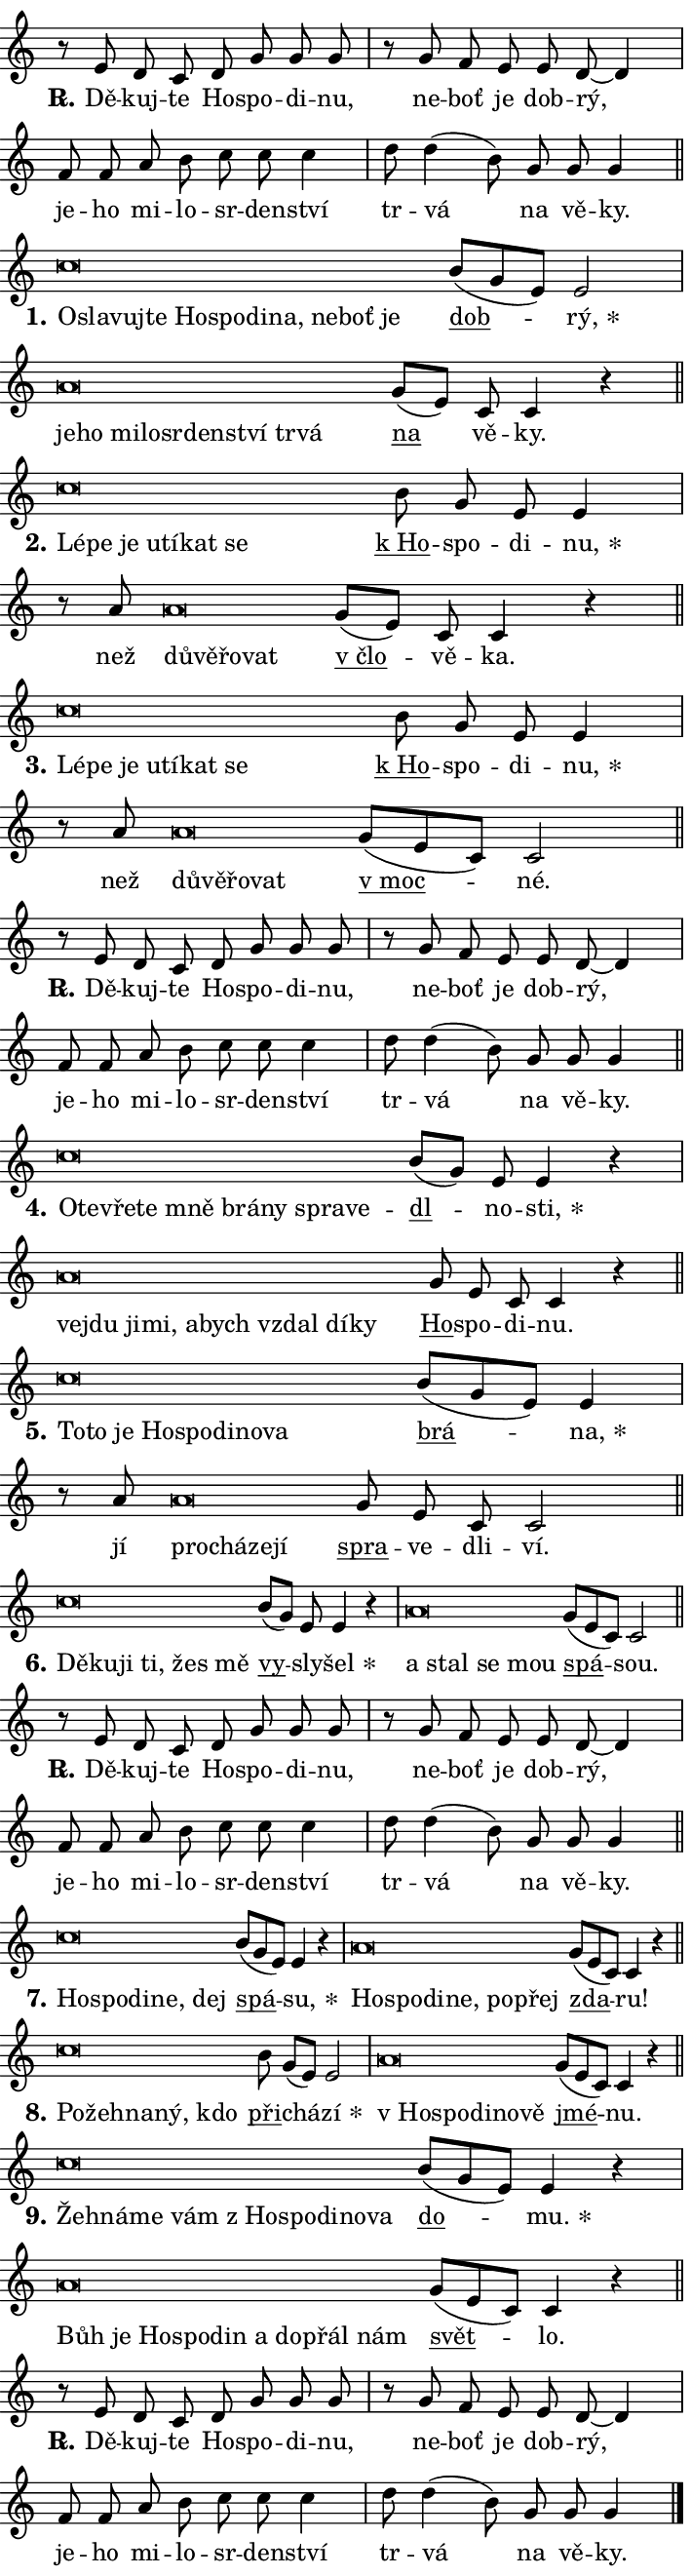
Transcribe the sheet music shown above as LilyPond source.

\version "2.24.0"
\header { tagline = "" }
\paper {
  indent = 0\cm
  top-margin = 0\cm
  right-margin = 0.13\cm % to fit lyric hyphens
  bottom-margin = 0\cm
  left-margin = 0\cm
  paper-width = 12\cm
  page-breaking = #ly:one-page-breaking
  system-system-spacing.basic-distance = #11
  score-system-spacing.basic-distance = #11
  ragged-last = ##f
}


%% Author: Thomas Morley
%% https://lists.gnu.org/archive/html/lilypond-user/2020-05/msg00002.html
#(define (line-position grob)
"Returns position of @var[grob} in current system:
   @code{'start}, if at first time-step
   @code{'end}, if at last time-step
   @code{'middle} otherwise
"
  (let* ((col (ly:item-get-column grob))
         (ln (ly:grob-object col 'left-neighbor))
         (rn (ly:grob-object col 'right-neighbor))
         (col-to-check-left (if (ly:grob? ln) ln col))
         (col-to-check-right (if (ly:grob? rn) rn col))
         (break-dir-left
           (and
             (ly:grob-property col-to-check-left 'non-musical #f)
             (ly:item-break-dir col-to-check-left)))
         (break-dir-right
           (and
             (ly:grob-property col-to-check-right 'non-musical #f)
             (ly:item-break-dir col-to-check-right))))
        (cond ((eqv? 1 break-dir-left) 'start)
              ((eqv? -1 break-dir-right) 'end)
              (else 'middle))))

#(define (tranparent-at-line-position vctor)
  (lambda (grob)
  "Relying on @code{line-position} select the relevant enry from @var{vctor}.
Used to determine transparency,"
    (case (line-position grob)
      ((end) (not (vector-ref vctor 0)))
      ((middle) (not (vector-ref vctor 1)))
      ((start) (not (vector-ref vctor 2))))))

noteHeadBreakVisibility =
#(define-music-function (break-visibility)(vector?)
"Makes @code{NoteHead}s transparent relying on @var{break-visibility}"
#{
  \override NoteHead.transparent =
    #(tranparent-at-line-position break-visibility)
#})

#(define delete-ledgers-for-transparent-note-heads
  (lambda (grob)
    "Reads whether a @code{NoteHead} is transparent.
If so this @code{NoteHead} is removed from @code{'note-heads} from
@var{grob}, which is supposed to be @code{LedgerLineSpanner}.
As a result ledgers are not printed for this @code{NoteHead}"
    (let* ((nhds-array (ly:grob-object grob 'note-heads))
           (nhds-list
             (if (ly:grob-array? nhds-array)
                 (ly:grob-array->list nhds-array)
                 '()))
           ;; Relies on the transparent-property being done before
           ;; Staff.LedgerLineSpanner.after-line-breaking is executed.
           ;; This is fragile ...
           (to-keep
             (remove
               (lambda (nhd)
                 (ly:grob-property nhd 'transparent #f))
               nhds-list)))
      ;; TODO find a better method to iterate over grob-arrays, similiar
      ;; to filter/remove etc for lists
      ;; For now rebuilt from scratch
      (set! (ly:grob-object grob 'note-heads)  '())
      (for-each
        (lambda (nhd)
          (ly:pointer-group-interface::add-grob grob 'note-heads nhd))
        to-keep))))

squashNotes = {
  \override NoteHead.X-extent = #'(-0.2 . 0.2)
  \override NoteHead.Y-extent = #'(-0.75 . 0)
  \override NoteHead.stencil =
    #(lambda (grob)
       (let ((pos (ly:grob-property grob 'staff-position)))
         (begin
           (if (< pos -7) (display "ERROR: Lower brevis then expected\n") (display ""))
           (if (<= pos -6) ly:text-interface::print ly:note-head::print))))
}
unSquashNotes = {
  \revert NoteHead.X-extent
  \revert NoteHead.Y-extent
  \revert NoteHead.stencil
}

hideNotes = \noteHeadBreakVisibility #begin-of-line-visible
unHideNotes = \noteHeadBreakVisibility #all-visible

% work-around for resetting accidentals
% https://lilypond.org/doc/v2.23/Documentation/notation/displaying-rhythms#unmetered-music
cadenzaMeasure = {
  \cadenzaOff
  \partial 1024 s1024
  \cadenzaOn
}

#(define-markup-command (accent layout props text) (markup?)
  "Underline accented syllable"
  (interpret-markup layout props
    #{\markup \override #'(offset . 4.3) \underline { #text }#}))

responsum = \markup \concat {
  "R" \hspace #-1.05 \path #0.1 #'((moveto 0 0.07) (lineto 0.9 0.8)) \hspace #0.05 "."
}

spaceSize = #0.6828661417322834 % exact space size for TeX Gyre Schola

\layout {
  \context {
    \Staff
    \remove "Time_signature_engraver"
    \override LedgerLineSpanner.after-line-breaking = #delete-ledgers-for-transparent-note-heads
  }
  \context {
    \Lyrics {
      \override LyricSpace.minimum-distance = \spaceSize
      \override LyricText.font-name = #"TeX Gyre Schola"
      \override LyricText.font-size = 1
      \override StanzaNumber.font-name = #"TeX Gyre Schola Bold"
      \override StanzaNumber.font-size = 1
    }
  }
  \context {
    \Score 
    \override NoteHead.text =
      #(lambda (grob) 
        (let ((pos (ly:grob-property grob 'staff-position)))
          #{\markup {
            \combine
              \halign #-0.55 \raise #(if (= pos -6) 0 0.5) \override #'(thickness . 2) \draw-line #'(3.2 . 0)
              \musicglyph "noteheads.sM1"
          }#}))
  }
}

% magnetic-lyrics.ily
%
%   written by
%     Jean Abou Samra <jean@abou-samra.fr>
%     Werner Lemberg <wl@gnu.org>
%
%   adapted by
%     Jiri Hon <jiri.hon@gmail.com>
%
% Version 2022-Apr-15

% https://www.mail-archive.com/lilypond-user@gnu.org/msg149350.html

#(define (Left_hyphen_pointer_engraver context)
   "Collect syllable-hyphen-syllable occurrences in lyrics and store
them in properties.  This engraver only looks to the left.  For
example, if the lyrics input is @code{foo -- bar}, it does the
following.

@itemize @bullet
@item
Set the @code{text} property of the @code{LyricHyphen} grob between
@q{foo} and @q{bar} to @code{foo}.

@item
Set the @code{left-hyphen} property of the @code{LyricText} grob with
text @q{foo} to the @code{LyricHyphen} grob between @q{foo} and
@q{bar}.
@end itemize

Use this auxiliary engraver in combination with the
@code{lyric-@/text::@/apply-@/magnetic-@/offset!} hook."
   (let ((hyphen #f)
         (text #f))
     (make-engraver
      (acknowledgers
       ((lyric-syllable-interface engraver grob source-engraver)
        (set! text grob)))
      (end-acknowledgers
       ((lyric-hyphen-interface engraver grob source-engraver)
        ;(when (not (grob::has-interface grob 'lyric-space-interface))
          (set! hyphen grob)));)
      ((stop-translation-timestep engraver)
       (when (and text hyphen)
         (ly:grob-set-object! text 'left-hyphen hyphen))
       (set! text #f)
       (set! hyphen #f)))))

#(define (lyric-text::apply-magnetic-offset! grob)
   "If the space between two syllables is less than the value in
property @code{LyricText@/.details@/.squash-threshold}, move the right
syllable to the left so that it gets concatenated with the left
syllable.

Use this function as a hook for
@code{LyricText@/.after-@/line-@/breaking} if the
@code{Left_@/hyphen_@/pointer_@/engraver} is active."
   (let ((hyphen (ly:grob-object grob 'left-hyphen #f)))
     (when hyphen
       (let ((left-text (ly:spanner-bound hyphen LEFT)))
         (when (grob::has-interface left-text 'lyric-syllable-interface)
           (let* ((common (ly:grob-common-refpoint grob left-text X))
                  (this-x-ext (ly:grob-extent grob common X))
                  (left-x-ext
                   (begin
                     ;; Trigger magnetism for left-text.
                     (ly:grob-property left-text 'after-line-breaking)
                     (ly:grob-extent left-text common X)))
                  ;; `delta` is the gap width between two syllables.
                  (delta (- (interval-start this-x-ext)
                            (interval-end left-x-ext)))
                  (details (ly:grob-property grob 'details))
                  (threshold (assoc-get 'squash-threshold details 0.2)))
             (when (< delta threshold)
               (let* (;; We have to manipulate the input text so that
                      ;; ligatures crossing syllable boundaries are not
                      ;; disabled.  For languages based on the Latin
                      ;; script this is essentially a beautification.
                      ;; However, for non-Western scripts it can be a
                      ;; necessity.
                      (lt (ly:grob-property left-text 'text))
                      (rt (ly:grob-property grob 'text))
                      (is-space (grob::has-interface hyphen 'lyric-space-interface))
                      (space (if is-space " " ""))
                      (extra-delta (if is-space spaceSize 0))
                      ;; Append new syllable.
                      (ltrt-space (if (and (string? lt) (string? rt))
                                (string-append lt space rt)
                                (make-concat-markup (list lt space rt))))
                      ;; Right-align `ltrt` to the right side.
                      (ltrt-space-markup (grob-interpret-markup
                               grob
                               (make-translate-markup
                                (cons (interval-length this-x-ext) 0)
                                (make-right-align-markup ltrt-space)))))
                 (begin
                   ;; Don't print `left-text`.
                   (ly:grob-set-property! left-text 'stencil #f)
                   ;; Set text and stencil (which holds all collected
                   ;; syllables so far) and shift it to the left.
                   (ly:grob-set-property! grob 'text ltrt-space)
                   (ly:grob-set-property! grob 'stencil ltrt-space-markup)
                   (ly:grob-translate-axis! grob (- (- delta extra-delta)) X))))))))))


#(define (lyric-hyphen::displace-bounds-first grob)
   ;; Make very sure this callback isn't triggered too early.
   (let ((left (ly:spanner-bound grob LEFT))
         (right (ly:spanner-bound grob RIGHT)))
     (ly:grob-property left 'after-line-breaking)
     (ly:grob-property right 'after-line-breaking)
     (ly:lyric-hyphen::print grob)))

squashThreshold = #0.4

\layout {
  \context {
    \Lyrics
    \consists #Left_hyphen_pointer_engraver
    \override LyricText.after-line-breaking =
      #lyric-text::apply-magnetic-offset!
    \override LyricHyphen.stencil = #lyric-hyphen::displace-bounds-first
    \override LyricText.details.squash-threshold = \squashThreshold
    \override LyricHyphen.minimum-distance = 0
    \override LyricHyphen.minimum-length = \squashThreshold
  }
}

squashText = \override LyricText.details.squash-threshold = 9999
unSquashText = \override LyricText.details.squash-threshold = \squashThreshold

leftText = \override LyricText.self-alignment-X = #LEFT
unLeftText = \revert LyricText.self-alignment-X

starOffset = #(lambda (grob) 
                (let ((x_offset (ly:self-alignment-interface::aligned-on-x-parent grob)))
                  (if (= x_offset 0) 0 (+ x_offset 1.2))))

star = #(define-music-function (syllable)(string?)
"Append star separator at the end of a syllable"
#{
  \once \override LyricText.X-offset = #starOffset
  \lyricmode { \markup {
    #syllable
    \override #'((font-name . "TeX Gyre Schola Bold")) \hspace #0.2 \lower #0.65 \larger "*"
  } }
#})

starAccent = #(define-music-function (syllable)(string?)
"Append star separator at the end of a syllable and make accent"
#{
  \once \override LyricText.X-offset = #starOffset
  \lyricmode { \markup {
    \accent #syllable
    \override #'((font-name . "TeX Gyre Schola Bold")) \hspace #0.2 \lower #0.65 \larger "*"
  } }
#})

breath = #(define-music-function (syllable)(string?)
"Append breathing indicator at the end of a syllable"
#{
  \lyricmode { \markup { #syllable "+" } }
#})

optionalBreath = #(define-music-function (syllable)(string?)
"Append optional breathing indicator at the end of a syllable"
#{
  \lyricmode { \markup { #syllable "(+)" } }
#})


\score {
    <<
        \new Voice = "melody" { \cadenzaOn \key c \major \relative { r8 e' d c d g g g \cadenzaMeasure \bar "|" r g f e e d~ d4 \cadenzaMeasure \bar "|" f8 f a b c c c4 \cadenzaMeasure \bar "|" d8 d4( b8)] g g g4 \cadenzaMeasure \bar "||" \break } }
        \new Lyrics \lyricsto "melody" { \lyricmode { \set stanza = \responsum
Dě -- kuj -- te Ho -- spo -- di -- nu, ne -- boť je dob -- rý, je -- ho mi -- lo -- sr -- den -- ství tr -- vá na vě -- ky. } }
    >>
    \layout {}
}

\score {
    <<
        \new Voice = "melody" { \cadenzaOn \key c \major \relative { \squashNotes c''\breve*1/16 \hideNotes \breve*1/16 \bar "" \breve*1/16 \bar "" \breve*1/16 \bar "" \breve*1/16 \bar "" \breve*1/16 \bar "" \breve*1/16 \bar "" \breve*1/16 \bar "" \breve*1/16 \bar "" \breve*1/16 \breve*1/16 \bar "" \unHideNotes \unSquashNotes \bar "" b8[( g e)] e2 \cadenzaMeasure \bar "|" \squashNotes a\breve*1/16 \hideNotes \breve*1/16 \bar "" \breve*1/16 \bar "" \breve*1/16 \bar "" \breve*1/16 \bar "" \breve*1/16 \bar "" \breve*1/16 \bar "" \breve*1/16 \breve*1/16 \bar "" \unHideNotes \unSquashNotes \bar "" g8[( e)] c c4 r \cadenzaMeasure \bar "||" \break } }
        \new Lyrics \lyricsto "melody" { \lyricmode { \set stanza = "1."
\leftText O -- \squashText sla -- vuj -- te Ho -- spo -- di -- na, ne -- boť je \unLeftText \unSquashText \markup \accent dob -- \star rý, \leftText je -- \squashText ho mi -- lo -- sr -- den -- ství tr -- vá \unLeftText \unSquashText \markup \accent na vě -- ky. } }
    >>
    \layout {}
}

\score {
    <<
        \new Voice = "melody" { \cadenzaOn \key c \major \relative { \squashNotes c''\breve*1/16 \hideNotes \breve*1/16 \bar "" \breve*1/16 \bar "" \breve*1/16 \bar "" \breve*1/16 \bar "" \breve*1/16 \breve*1/16 \bar "" \unHideNotes \unSquashNotes \bar "" b8 g e e4 \cadenzaMeasure \bar "|" r8 a \squashNotes a\breve*1/16 \hideNotes \breve*1/16 \bar "" \breve*1/16 \breve*1/16 \bar "" \unHideNotes \unSquashNotes \bar "" g8[( e)] c c4 r \cadenzaMeasure \bar "||" \break } }
        \new Lyrics \lyricsto "melody" { \lyricmode { \set stanza = "2."
\leftText Lé -- \squashText pe je u -- tí -- kat se \unLeftText \unSquashText \markup \accent "k Ho" -- spo -- di -- \star nu, než \leftText dů -- \squashText vě -- řo -- vat \unLeftText \unSquashText \markup \accent "v člo" -- vě -- ka. } }
    >>
    \layout {}
}

\score {
    <<
        \new Voice = "melody" { \cadenzaOn \key c \major \relative { \squashNotes c''\breve*1/16 \hideNotes \breve*1/16 \bar "" \breve*1/16 \bar "" \breve*1/16 \bar "" \breve*1/16 \bar "" \breve*1/16 \breve*1/16 \bar "" \unHideNotes \unSquashNotes \bar "" b8 g e e4 \cadenzaMeasure \bar "|" r8 a \squashNotes a\breve*1/16 \hideNotes \breve*1/16 \bar "" \breve*1/16 \breve*1/16 \bar "" \unHideNotes \unSquashNotes \bar "" g8[( e c)] c2 \cadenzaMeasure \bar "||" \break } }
        \new Lyrics \lyricsto "melody" { \lyricmode { \set stanza = "3."
\leftText Lé -- \squashText pe je u -- tí -- kat se \unLeftText \unSquashText \markup \accent "k Ho" -- spo -- di -- \star nu, než \leftText dů -- \squashText vě -- řo -- vat \unLeftText \unSquashText \markup \accent "v moc" -- né. } }
    >>
    \layout {}
}

\score {
    <<
        \new Voice = "melody" { \cadenzaOn \key c \major \relative { r8 e' d c d g g g \cadenzaMeasure \bar "|" r g f e e d~ d4 \cadenzaMeasure \bar "|" f8 f a b c c c4 \cadenzaMeasure \bar "|" d8 d4( b8)] g g g4 \cadenzaMeasure \bar "||" \break } }
        \new Lyrics \lyricsto "melody" { \lyricmode { \set stanza = \responsum
Dě -- kuj -- te Ho -- spo -- di -- nu, ne -- boť je dob -- rý, je -- ho mi -- lo -- sr -- den -- ství tr -- vá na vě -- ky. } }
    >>
    \layout {}
}

\score {
    <<
        \new Voice = "melody" { \cadenzaOn \key c \major \relative { \squashNotes c''\breve*1/16 \hideNotes \breve*1/16 \bar "" \breve*1/16 \bar "" \breve*1/16 \bar "" \breve*1/16 \bar "" \breve*1/16 \bar "" \breve*1/16 \bar "" \breve*1/16 \breve*1/16 \bar "" \unHideNotes \unSquashNotes \bar "" b8[( g)] e e4 r \cadenzaMeasure \bar "|" \squashNotes a\breve*1/16 \hideNotes \breve*1/16 \bar "" \breve*1/16 \bar "" \breve*1/16 \bar "" \breve*1/16 \bar "" \breve*1/16 \bar "" \breve*1/16 \bar "" \breve*1/16 \breve*1/16 \bar "" \unHideNotes \unSquashNotes \bar "" g8 e c c4 r \cadenzaMeasure \bar "||" \break } }
        \new Lyrics \lyricsto "melody" { \lyricmode { \set stanza = "4."
\leftText O -- \squashText te -- vře -- te mně brá -- ny spra -- ve -- \unLeftText \unSquashText \markup \accent dl -- no -- \star sti, \leftText ve -- \squashText jdu ji -- mi, a -- bych vzdal dí -- ky \unLeftText \unSquashText \markup \accent Ho -- spo -- di -- nu. } }
    >>
    \layout {}
}

\score {
    <<
        \new Voice = "melody" { \cadenzaOn \key c \major \relative { \squashNotes c''\breve*1/16 \hideNotes \breve*1/16 \bar "" \breve*1/16 \bar "" \breve*1/16 \bar "" \breve*1/16 \bar "" \breve*1/16 \bar "" \breve*1/16 \breve*1/16 \bar "" \unHideNotes \unSquashNotes \bar "" b8[( g e)] e4 \cadenzaMeasure \bar "|" r8 a \squashNotes a\breve*1/16 \hideNotes \breve*1/16 \bar "" \breve*1/16 \breve*1/16 \bar "" \unHideNotes \unSquashNotes \bar "" g8 e c c2 \cadenzaMeasure \bar "||" \break } }
        \new Lyrics \lyricsto "melody" { \lyricmode { \set stanza = "5."
\leftText To -- \squashText to je Ho -- spo -- di -- no -- va \unLeftText \unSquashText \markup \accent brá -- \star na, jí \leftText pro -- \squashText chá -- ze -- jí \unLeftText \unSquashText \markup \accent spra -- ve -- dli -- ví. } }
    >>
    \layout {}
}

\score {
    <<
        \new Voice = "melody" { \cadenzaOn \key c \major \relative { \squashNotes c''\breve*1/16 \hideNotes \breve*1/16 \bar "" \breve*1/16 \bar "" \breve*1/16 \bar "" \breve*1/16 \breve*1/16 \bar "" \unHideNotes \unSquashNotes \bar "" b8[( g)] e e4 r \cadenzaMeasure \bar "|" \squashNotes a\breve*1/16 \hideNotes \breve*1/16 \bar "" \breve*1/16 \breve*1/16 \bar "" \unHideNotes \unSquashNotes \bar "" g8[( e c)] c2 \cadenzaMeasure \bar "||" \break } }
        \new Lyrics \lyricsto "melody" { \lyricmode { \set stanza = "6."
\leftText Dě -- \squashText ku -- ji ti, žes mě \unLeftText \unSquashText \markup \accent vy -- sly -- \star šel \leftText a \squashText stal se mou \unLeftText \unSquashText \markup \accent spá -- sou. } }
    >>
    \layout {}
}

\score {
    <<
        \new Voice = "melody" { \cadenzaOn \key c \major \relative { r8 e' d c d g g g \cadenzaMeasure \bar "|" r g f e e d~ d4 \cadenzaMeasure \bar "|" f8 f a b c c c4 \cadenzaMeasure \bar "|" d8 d4( b8)] g g g4 \cadenzaMeasure \bar "||" \break } }
        \new Lyrics \lyricsto "melody" { \lyricmode { \set stanza = \responsum
Dě -- kuj -- te Ho -- spo -- di -- nu, ne -- boť je dob -- rý, je -- ho mi -- lo -- sr -- den -- ství tr -- vá na vě -- ky. } }
    >>
    \layout {}
}

\score {
    <<
        \new Voice = "melody" { \cadenzaOn \key c \major \relative { \squashNotes c''\breve*1/16 \hideNotes \breve*1/16 \bar "" \breve*1/16 \bar "" \breve*1/16 \breve*1/16 \bar "" \unHideNotes \unSquashNotes \bar "" b8[( g e)] e4 r \cadenzaMeasure \bar "|" \squashNotes a\breve*1/16 \hideNotes \breve*1/16 \bar "" \breve*1/16 \bar "" \breve*1/16 \bar "" \breve*1/16 \breve*1/16 \bar "" \unHideNotes \unSquashNotes \bar "" g8[( e c)] c4 r \cadenzaMeasure \bar "||" \break } }
        \new Lyrics \lyricsto "melody" { \lyricmode { \set stanza = "7."
\leftText Ho -- \squashText spo -- di -- ne, dej \unLeftText \unSquashText \markup \accent spá -- \star su, \leftText Ho -- \squashText spo -- di -- ne, po -- přej \unLeftText \unSquashText \markup \accent zda -- ru! } }
    >>
    \layout {}
}

\score {
    <<
        \new Voice = "melody" { \cadenzaOn \key c \major \relative { \squashNotes c''\breve*1/16 \hideNotes \breve*1/16 \bar "" \breve*1/16 \bar "" \breve*1/16 \breve*1/16 \bar "" \unHideNotes \unSquashNotes \bar "" b8 g[( e)] e2 \cadenzaMeasure \bar "|" \squashNotes a\breve*1/16 \hideNotes \breve*1/16 \bar "" \breve*1/16 \bar "" \breve*1/16 \breve*1/16 \bar "" \unHideNotes \unSquashNotes \bar "" g8[( e c)] c4 r \cadenzaMeasure \bar "||" \break } }
        \new Lyrics \lyricsto "melody" { \lyricmode { \set stanza = "8."
\leftText Po -- \squashText žeh -- na -- ný, kdo \unLeftText \unSquashText \markup \accent při -- chá -- \star zí \leftText "v Ho" -- \squashText spo -- di -- no -- vě \unLeftText \unSquashText \markup \accent jmé -- nu. } }
    >>
    \layout {}
}

\score {
    <<
        \new Voice = "melody" { \cadenzaOn \key c \major \relative { \squashNotes c''\breve*1/16 \hideNotes \breve*1/16 \bar "" \breve*1/16 \bar "" \breve*1/16 \bar "" \breve*1/16 \bar "" \breve*1/16 \bar "" \breve*1/16 \bar "" \breve*1/16 \breve*1/16 \bar "" \unHideNotes \unSquashNotes \bar "" b8[( g e)] e4 r \cadenzaMeasure \bar "|" \squashNotes a\breve*1/16 \hideNotes \breve*1/16 \bar "" \breve*1/16 \bar "" \breve*1/16 \bar "" \breve*1/16 \bar "" \breve*1/16 \bar "" \breve*1/16 \bar "" \breve*1/16 \breve*1/16 \bar "" \unHideNotes \unSquashNotes \bar "" g8[( e c)] c4 r \cadenzaMeasure \bar "||" \break } }
        \new Lyrics \lyricsto "melody" { \lyricmode { \set stanza = "9."
\leftText Žeh -- \squashText ná -- me vám "z Ho" -- spo -- di -- no -- va \unLeftText \unSquashText \markup \accent do -- \star mu. \leftText Bůh \squashText je Ho -- spo -- din a do -- přál nám \unLeftText \unSquashText \markup \accent svět -- lo. } }
    >>
    \layout {}
}

\score {
    <<
        \new Voice = "melody" { \cadenzaOn \key c \major \relative { r8 e' d c d g g g \cadenzaMeasure \bar "|" r g f e e d~ d4 \cadenzaMeasure \bar "|" f8 f a b c c c4 \cadenzaMeasure \bar "|" d8 d4( b8)] g g g4 \cadenzaMeasure \bar "||" \break } \bar "|." }
        \new Lyrics \lyricsto "melody" { \lyricmode { \set stanza = \responsum
Dě -- kuj -- te Ho -- spo -- di -- nu, ne -- boť je dob -- rý, je -- ho mi -- lo -- sr -- den -- ství tr -- vá na vě -- ky. } }
    >>
    \layout {}
}
